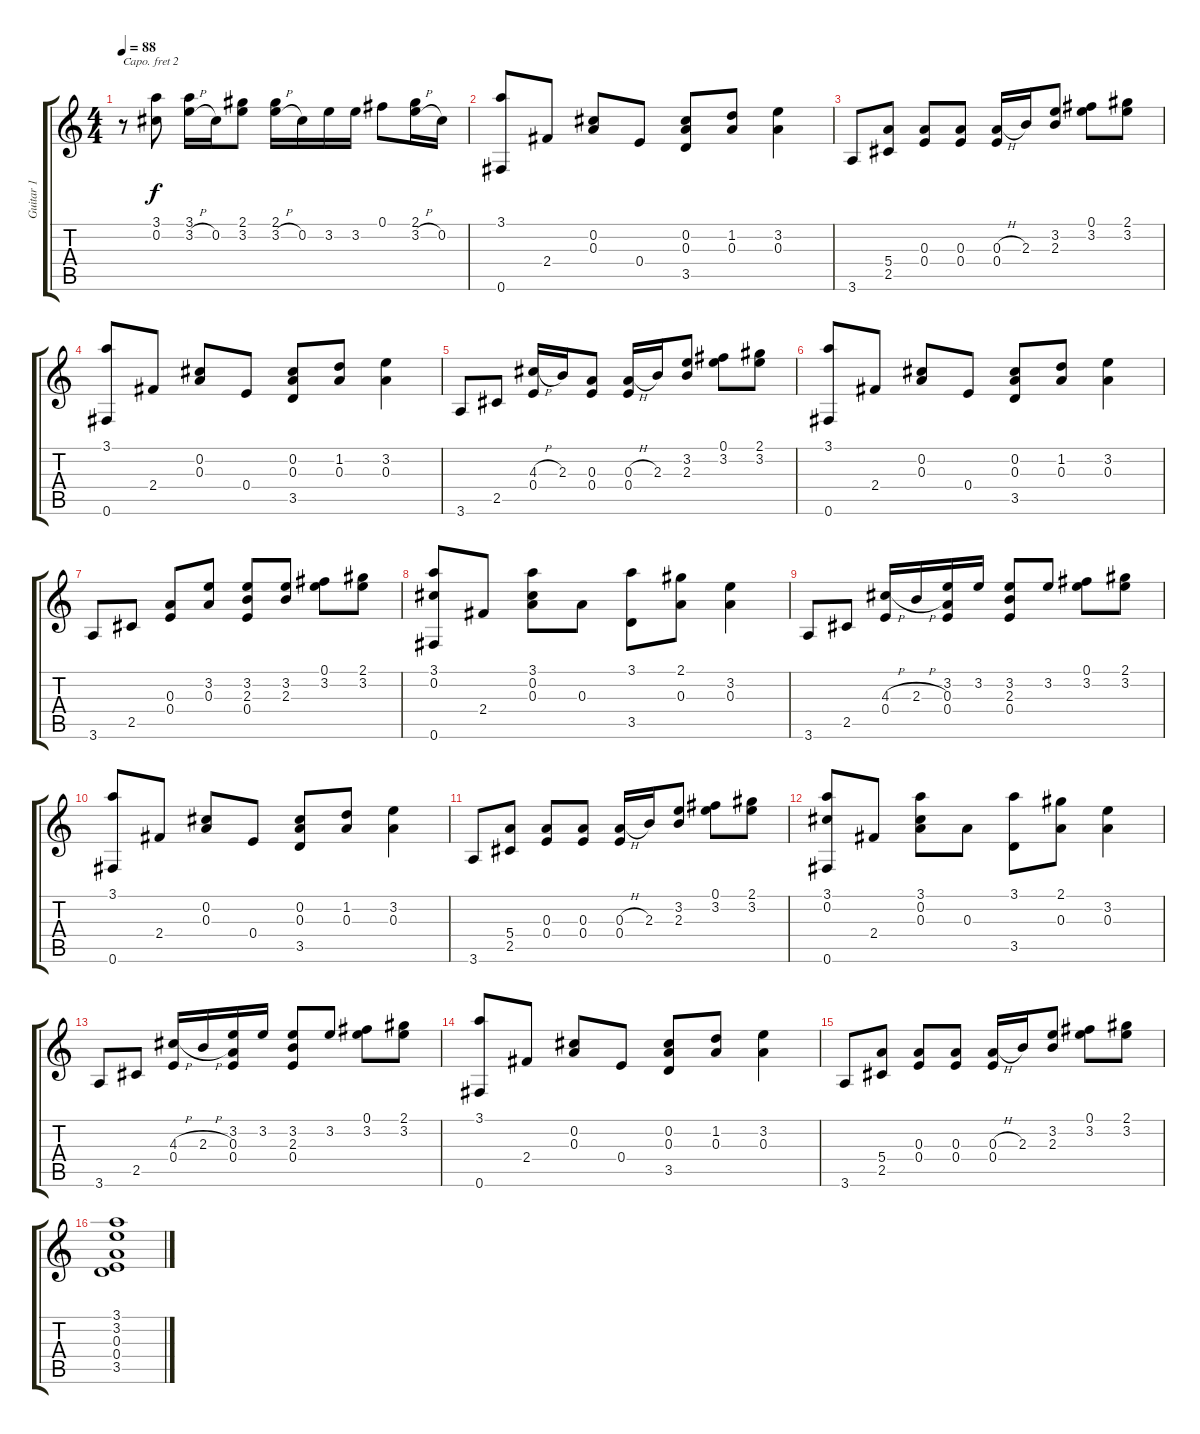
\track ("Guitar 1 " "Guitar 1 ") {instrument overdrivenguitar}
\staff {score tabs}
\capo 2
\tuning (E4 B3 G3 D3 A2 E2) {hide}
\ts (4 4)
\tempo 88
\clef g2
\ks c
r.8{dy f} (3.1 0.2).8 (3.1 3.2{h}).16 0.2.16 (2.1 3.2).8 (2.1 3.2{h}).16 0.2.16 3.2.16 3.2.16 0.1.8 (2.1 3.2{h}).16 0.2.16 |
(3.1 0.6).8 2.4.8 (0.2 0.3).8 0.4.8 (0.2 0.3 3.5).8 (1.2 0.3).8 (3.2 0.3).4 |
3.6.8 (5.4 2.5).8 (0.3 0.4).8 (0.3 0.4).8 (0.3{h} 0.4).16 2.3.16 (3.2 2.3).8 (0.1 3.2).8 (2.1 3.2).8 |
(3.1 0.6).8 2.4.8 (0.2 0.3).8 0.4.8 (0.2 0.3 3.5).8 (1.2 0.3).8 (3.2 0.3).4 |
3.6.8 2.5.8 (4.3{h} 0.4).16 2.3.16 (0.3 0.4).8 (0.3{h} 0.4).16 2.3.16 (3.2 2.3).8 (0.1 3.2).8 (2.1 3.2).8 |
(3.1 0.6).8 2.4.8 (0.2 0.3).8 0.4.8 (0.2 0.3 3.5).8 (1.2 0.3).8 (3.2 0.3).4 |
3.6.8 2.5.8 (0.3 0.4).8 (3.2 0.3).8 (3.2 2.3 0.4).8 (3.2 2.3).8 (0.1 3.2).8 (2.1 3.2).8 |
(3.1 0.2 0.6).8 2.4.8 (3.1 0.2 0.3).8 0.3.8 (3.1 3.5).8 (2.1 0.3).8 (3.2 0.3).4 |
3.6.8 2.5.8 (4.3{h} 0.4).16 2.3{h}.16 (3.2 0.3 0.4).16 3.2.16 (3.2 2.3 0.4).8 3.2.8 (0.1 3.2).8 (2.1 3.2).8 |
(3.1 0.6).8 2.4.8 (0.2 0.3).8 0.4.8 (0.2 0.3 3.5).8 (1.2 0.3).8 (3.2 0.3).4 |
3.6.8 (5.4 2.5).8 (0.3 0.4).8 (0.3 0.4).8 (0.3{h} 0.4).16 2.3.16 (3.2 2.3).8 (0.1 3.2).8 (2.1 3.2).8 |
(3.1 0.2 0.6).8 2.4.8 (3.1 0.2 0.3).8 0.3.8 (3.1 3.5).8 (2.1 0.3).8 (3.2 0.3).4 |
3.6.8 2.5.8 (4.3{h} 0.4).16 2.3{h}.16 (3.2 0.3 0.4).16 3.2.16 (3.2 2.3 0.4).8 3.2.8 (0.1 3.2).8 (2.1 3.2).8 |
(3.1 0.6).8 2.4.8 (0.2 0.3).8 0.4.8 (0.2 0.3 3.5).8 (1.2 0.3).8 (3.2 0.3).4 |
3.6.8 (5.4 2.5).8 (0.3 0.4).8 (0.3 0.4).8 (0.3{h} 0.4).16 2.3.16 (3.2 2.3).8 (0.1 3.2).8 (2.1 3.2).8 |
(3.1 3.2 0.3 0.4 3.5).1
